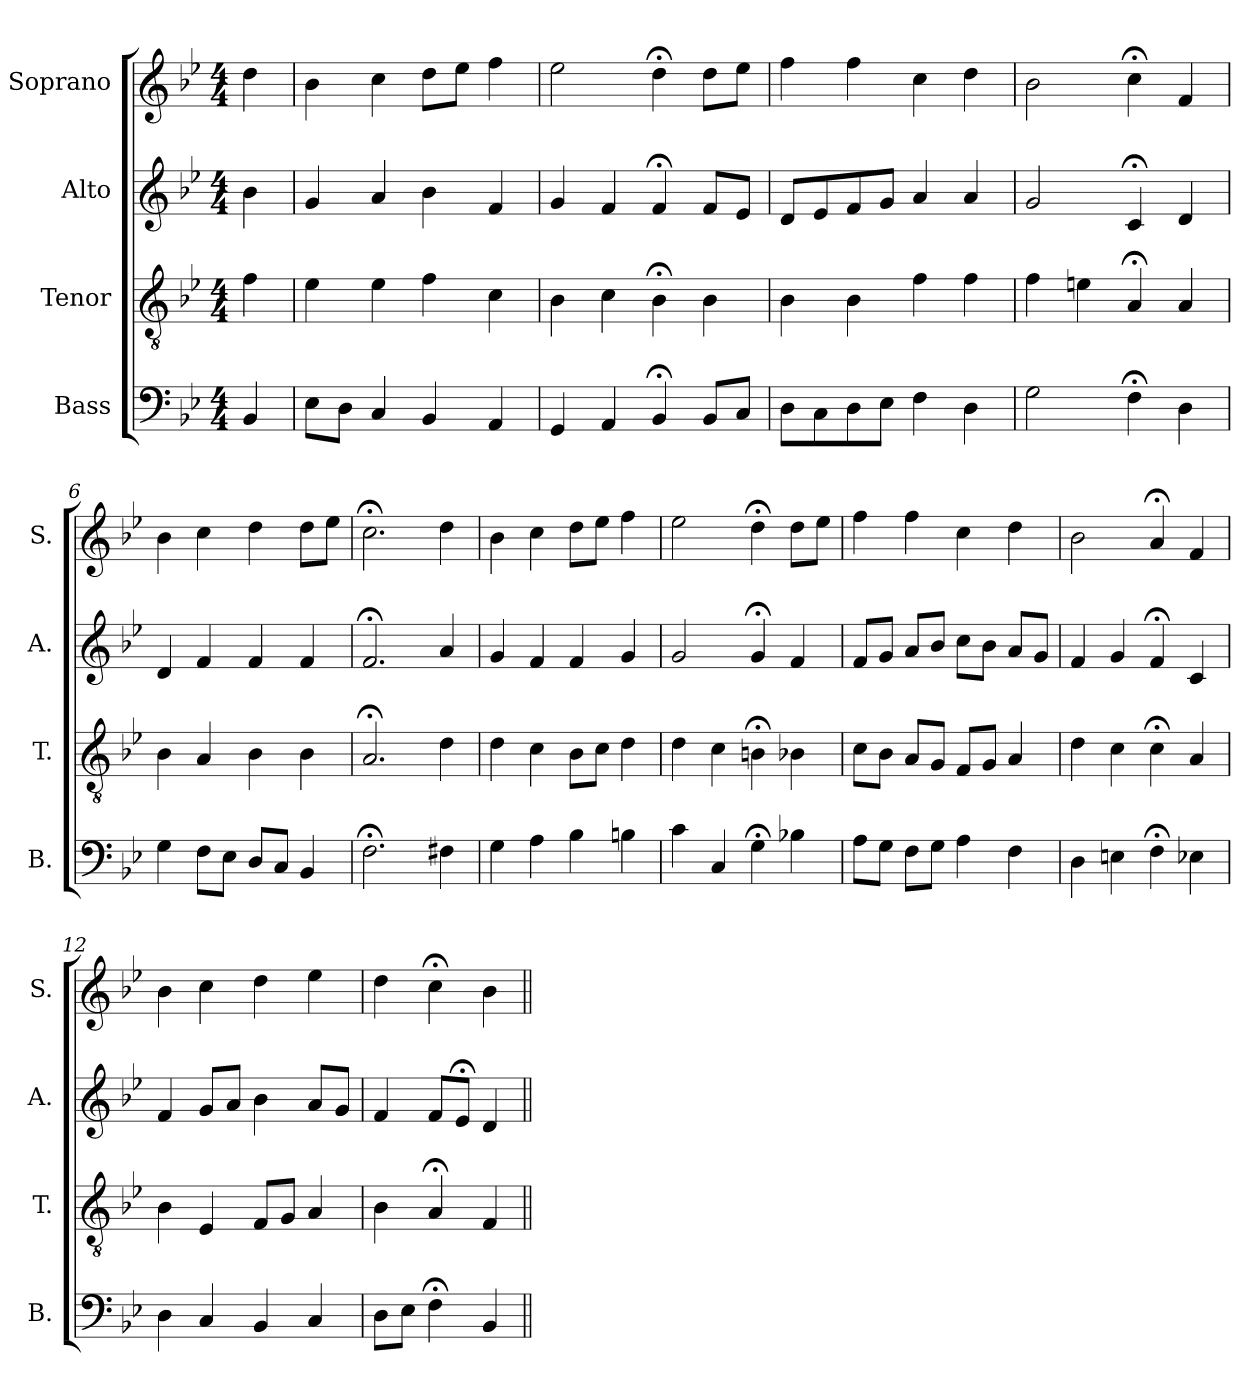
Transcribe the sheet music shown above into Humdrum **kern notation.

**kern	**kern	**kern	**kern
*part4	*part3	*part2	*part1
*staff4	*staff3	*staff2	*staff1
*I"Bass	*I"Tenor	*I"Alto	*I"Soprano
*I'B.	*I'T.	*I'A.	*I'S.
*clefF4	*clefGv2	*clefG2	*clefG2
*	*ITrd7c12	*	*
*k[b-e-]	*k[b-e-]	*k[b-e-]	*k[b-e-]
*B-:	*B-:	*B-:	*B-:
*M4/4	*M4/4	*M4/4	*M4/4
=1	=1	=1	=1
4BB-/	4F\	4b-\	4dd\
=2	=2	=2	=2
8E-\L	4E-\	4g/	4b-\
8D\J	.	.	.
4C/	4E-\	4a/	4cc\
4BB-/	4F\	4b-\	8dd\L
.	.	.	8ee-\J
4AA/	4C\	4f/	4ff\
=3	=3	=3	=3
4GG/	4BB-\	4g/	2ee-\
4AA/	4C\	4f/	.
4BB-;</	4BB-;<\	4f;</	4dd;<\
8BB-/L	4BB-\	8f/L	8dd\L
8C/J	.	8e-/J	8ee-\J
=4	=4	=4	=4
8D\L	4BB-\	8d/L	4ff\
8C\	.	8e-/	.
8D\	4BB-\	8f/	4ff\
8E-\J	.	8g/J	.
4F\	4F\	4a/	4cc\
4D\	4F\	4a/	4dd\
=5	=5	=5	=5
2G\	4F\	2g/	2b-\
.	4En\	.	.
4F;<\	4AA;</	4c;</	4cc;<\
4D\	4AA/	4d/	4f/
!!LO:LB:g=z
=6	=6	=6	=6
4G\	4BB-\	4d/	4b-\
8F\L	4AA/	4f/	4cc\
8E-\J	.	.	.
8D/L	4BB-\	4f/	4dd\
8C/J	.	.	.
4BB-/	4BB-\	4f/	8dd\L
.	.	.	8ee-\J
=7	=7	=7	=7
2.F;<\	2.AA;</	2.f;</	2.cc;<\
4F#X\	4D\	4a/	4dd\
=8	=8	=8	=8
4G\	4D\	4g/	4b-\
4A\	4C\	4f/	4cc\
4B-\	8BB-\L	4f/	8dd\L
.	8C\J	.	8ee-\J
4Bn\	4D\	4g/	4ff\
=9	=9	=9	=9
4c\	4D\	2g/	2ee-\
4C/	4C\	.	.
4G;<\	4BBn;<\	4g;</	4dd;<\
4B-X\	4BB-X\	4f/	8dd\L
.	.	.	8ee-\J
!!LO:PB:g=z
=10	=10	=10	=10
8A\L	8C\L	8f/L	4ff\
8G\J	8BB-\J	8g/J	.
8F\L	8AA/L	8a/L	4ff\
8G\J	8GG/J	8b-/J	.
4A\	8FF/L	8cc\L	4cc\
.	8GG/J	8b-\J	.
4F\	4AA/	8a/L	4dd\
.	.	8g/J	.
=11	=11	=11	=11
4D\	4D\	4f/	2b-\
4En\	4C\	4g/	.
4F;<\	4C;<\	4f;</	4a;</
4E-X\	4AA/	4c/	4f/
=12	=12	=12	=12
4D\	4BB-\	4f/	4b-\
4C/	4EE-/	8g/L	4cc\
.	.	8a/J	.
4BB-/	8FF/L	4b-\	4dd\
.	8GG/J	.	.
4C/	4AA/	8a/L	4ee-\
.	.	8g/J	.
=13	=13	=13	=13
8D\L	4BB-\	4f/	4dd\
8E-\J	.	.	.
4F;<\	4AA;</	8f/L	4cc;<\
.	.	8e-;</J	.
4BB-/	4FF/	4d/	4b-\
=||	=||	=||	=||
*-	*-	*-	*-
